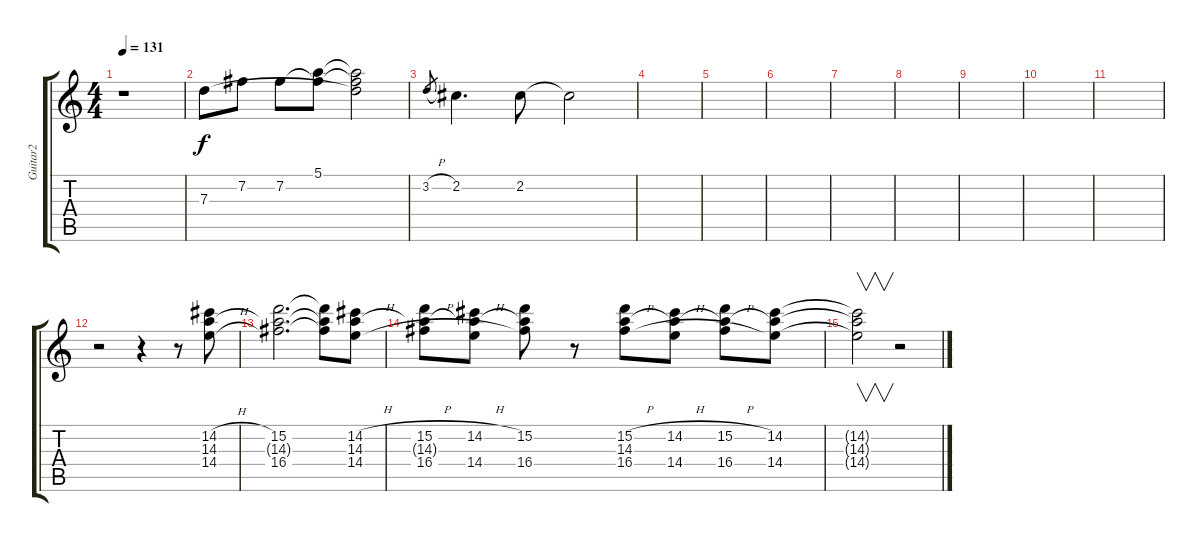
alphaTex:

\track ("Guitar2" "Guitar2") {instrument distortionguitar}
\staff {score tabs}
\tuning (E4 B3 G3 D3 A2 E2) {hide}
\ts (4 4)
\tempo 131
\clef g2
\ks c
r.1{dy f} |
7.3.8 7.2.8 7.2.8 (5.1 7.2{t}).8 (5.1{t} 7.2{t} 7.3{t}).2 |
3.2{h}.8{gr} 2.2.4{d} 2.2.8 2.2{t}.2 |
|
|
|
|
|
|
|
|
r.2 r.4 r.8 (14.2{h} 14.3 14.4{h}).8{volume 8} |
(15.2 14.3{t} 16.4).2{d} (15.2{t} 14.3{t} 16.4{t}).8 (14.2{h} 14.3 14.4{h}).8 |
(15.2{h} 14.3{t} 16.4{h}).8 (14.2{h} 14.3{t} 14.4{h}).8 (15.2 14.3{t} 16.4).8 r.8 (15.2{h} 14.3 16.4{h}).8 (14.2{h} 14.3{t} 14.4{h}).8 (15.2{h} 14.3{t} 16.4{h}).8 (14.2 14.3{t} 14.4).8 |
(14.2{t} 14.3{t} 14.4{t}).2{v} r.2
